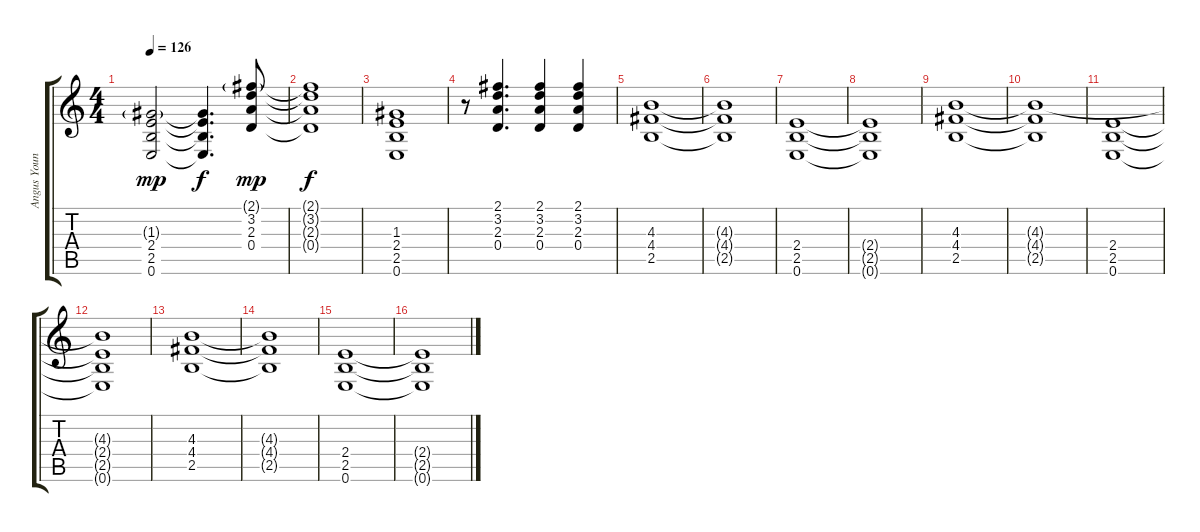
\track ("Angus Young" "Angus Youn") {instrument distortionguitar}
\staff {score tabs}
\tuning (E4 B3 G3 D3 A2 E2) {hide}
\ts (4 4)
\tempo 126
\clef g2
\ks c
(1.3{g} 2.4 2.5 0.6).2{dy mp} (1.3{t} 2.4{t} 2.5{t} 0.6{t}).4{d dy f} (2.1{g} 3.2 2.3 0.4).8{dy mp} |
(2.1{t} 3.2{t} 2.3{t} 0.4{t}).1{dy f} |
(1.3 2.4 2.5 0.6).1 |
r.8 (2.1 3.2 2.3 0.4).4{d} (2.1 3.2 2.3 0.4).4 (2.1 3.2 2.3 0.4).4 |
(4.3 4.4 2.5).1 |
(4.3{t} 4.4{t} 2.5{t}).1 |
(2.4 2.5 0.6).1 |
(2.4{t} 2.5{t} 0.6{t}).1 |
(4.3 4.4 2.5).1 |
(4.3{t} 4.4{t} 2.5{t}).1 |
(2.4 2.5 0.6).1 |
(4.3{t} 2.4{t} 2.5{t} 0.6{t}).1 |
(4.3 4.4 2.5).1 |
(4.3{t} 4.4{t} 2.5{t}).1 |
(2.4 2.5 0.6).1 |
(2.4{t} 2.5{t} 0.6{t}).1
